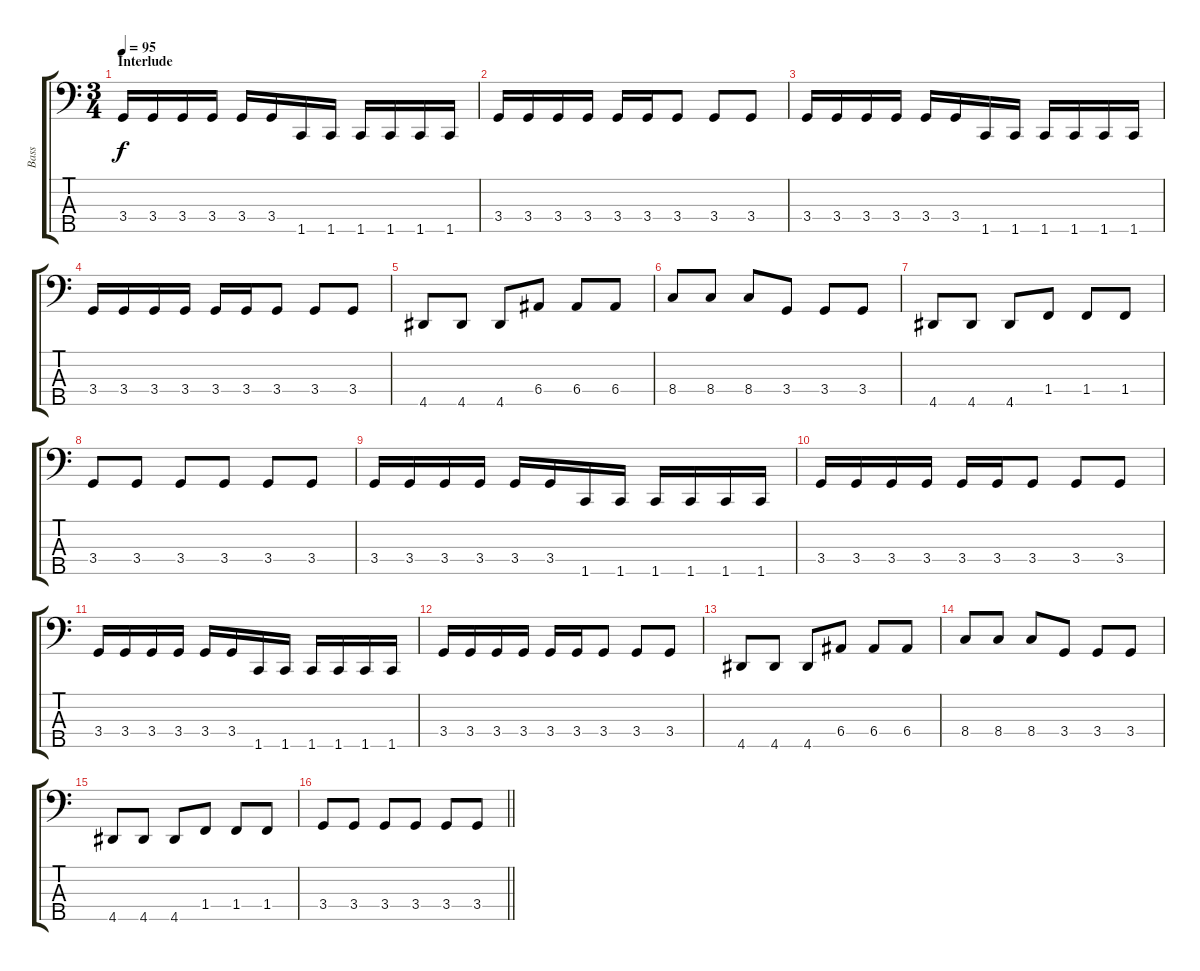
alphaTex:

\track ("Bass" "Bass") {instrument electricbassfinger}
\staff {score tabs}
\tuning (G2 D2 A1 E1 B0) {hide}
\ts (3 4)
\section ("" "Interlude")
\tempo 95
\clef f4
\ks c
3.4.16{dy f} 3.4.16 3.4.16 3.4.16 3.4.16 3.4.16 1.5.16 1.5.16 1.5.16 1.5.16 1.5.16 1.5.16 |
3.4.16 3.4.16 3.4.16 3.4.16 3.4.16 3.4.16 3.4.8 3.4.8 3.4.8 |
3.4.16 3.4.16 3.4.16 3.4.16 3.4.16 3.4.16 1.5.16 1.5.16 1.5.16 1.5.16 1.5.16 1.5.16 |
3.4.16 3.4.16 3.4.16 3.4.16 3.4.16 3.4.16 3.4.8 3.4.8 3.4.8 |
4.5.8 4.5.8 4.5.8 6.4.8 6.4.8 6.4.8 |
8.4.8 8.4.8 8.4.8 3.4.8 3.4.8 3.4.8 |
4.5.8 4.5.8 4.5.8 1.4.8 1.4.8 1.4.8 |
3.4.8 3.4.8 3.4.8 3.4.8 3.4.8 3.4.8 |
3.4.16 3.4.16 3.4.16 3.4.16 3.4.16 3.4.16 1.5.16 1.5.16 1.5.16 1.5.16 1.5.16 1.5.16 |
3.4.16 3.4.16 3.4.16 3.4.16 3.4.16 3.4.16 3.4.8 3.4.8 3.4.8 |
3.4.16 3.4.16 3.4.16 3.4.16 3.4.16 3.4.16 1.5.16 1.5.16 1.5.16 1.5.16 1.5.16 1.5.16 |
3.4.16 3.4.16 3.4.16 3.4.16 3.4.16 3.4.16 3.4.8 3.4.8 3.4.8 |
4.5.8 4.5.8 4.5.8 6.4.8 6.4.8 6.4.8 |
8.4.8 8.4.8 8.4.8 3.4.8 3.4.8 3.4.8 |
4.5.8 4.5.8 4.5.8 1.4.8 1.4.8 1.4.8 |
\barLineRight lightlight
3.4.8 3.4.8 3.4.8 3.4.8 3.4.8 3.4.8
